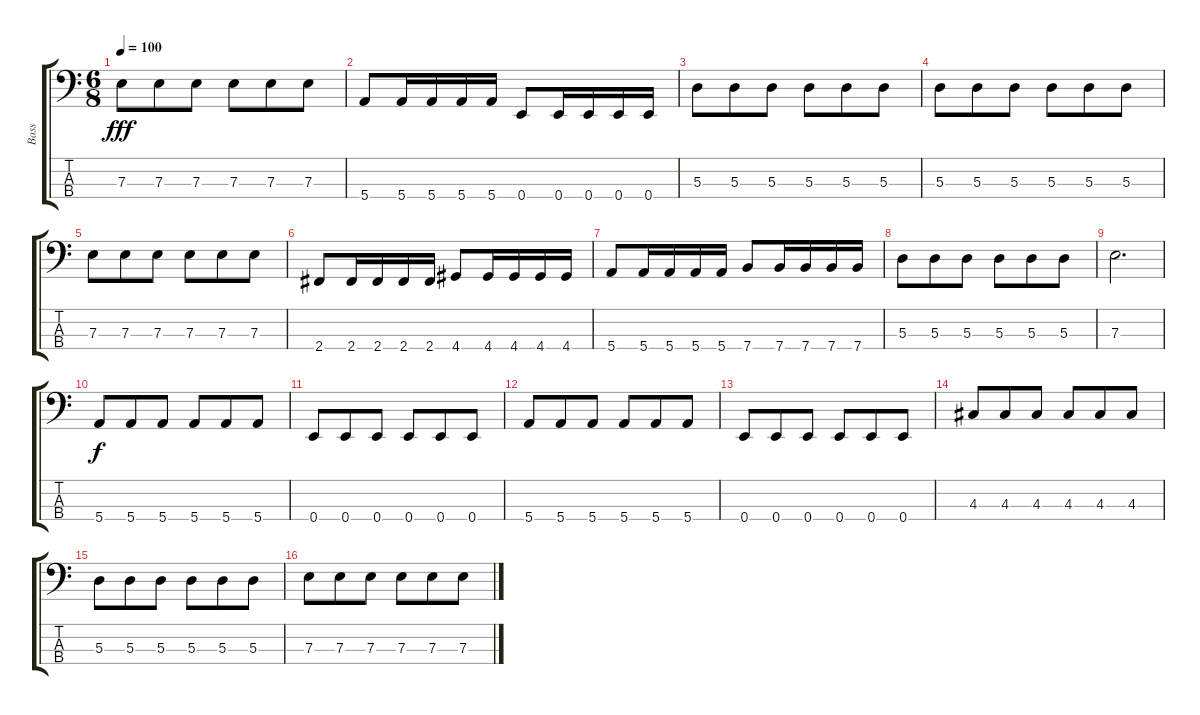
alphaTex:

\track ("Bass" "Bass") {instrument electricbassfinger}
\staff {score tabs}
\tuning (G2 D2 A1 E1) {hide}
\ts (6 8)
\tempo 100
\clef f4
\ks c
7.3.8{dy fff} 7.3.8 7.3.8 7.3.8 7.3.8 7.3.8 |
5.4.8 5.4.16 5.4.16 5.4.16 5.4.16 0.4.8 0.4.16 0.4.16 0.4.16 0.4.16 |
5.3.8 5.3.8 5.3.8 5.3.8 5.3.8 5.3.8 |
5.3.8 5.3.8 5.3.8 5.3.8 5.3.8 5.3.8 |
7.3.8 7.3.8 7.3.8 7.3.8 7.3.8 7.3.8 |
2.4.8 2.4.16 2.4.16 2.4.16 2.4.16 4.4.8 4.4.16 4.4.16 4.4.16 4.4.16 |
5.4.8 5.4.16 5.4.16 5.4.16 5.4.16 7.4.8 7.4.16 7.4.16 7.4.16 7.4.16 |
5.3.8 5.3.8 5.3.8 5.3.8 5.3.8 5.3.8 |
7.3.2{d} |
5.4.8{dy f} 5.4.8 5.4.8 5.4.8 5.4.8 5.4.8 |
0.4.8 0.4.8 0.4.8 0.4.8 0.4.8 0.4.8 |
5.4.8 5.4.8 5.4.8 5.4.8 5.4.8 5.4.8 |
0.4.8 0.4.8 0.4.8 0.4.8 0.4.8 0.4.8 |
4.3.8 4.3.8 4.3.8 4.3.8 4.3.8 4.3.8 |
5.3.8 5.3.8 5.3.8 5.3.8 5.3.8 5.3.8 |
7.3.8 7.3.8 7.3.8 7.3.8 7.3.8 7.3.8
